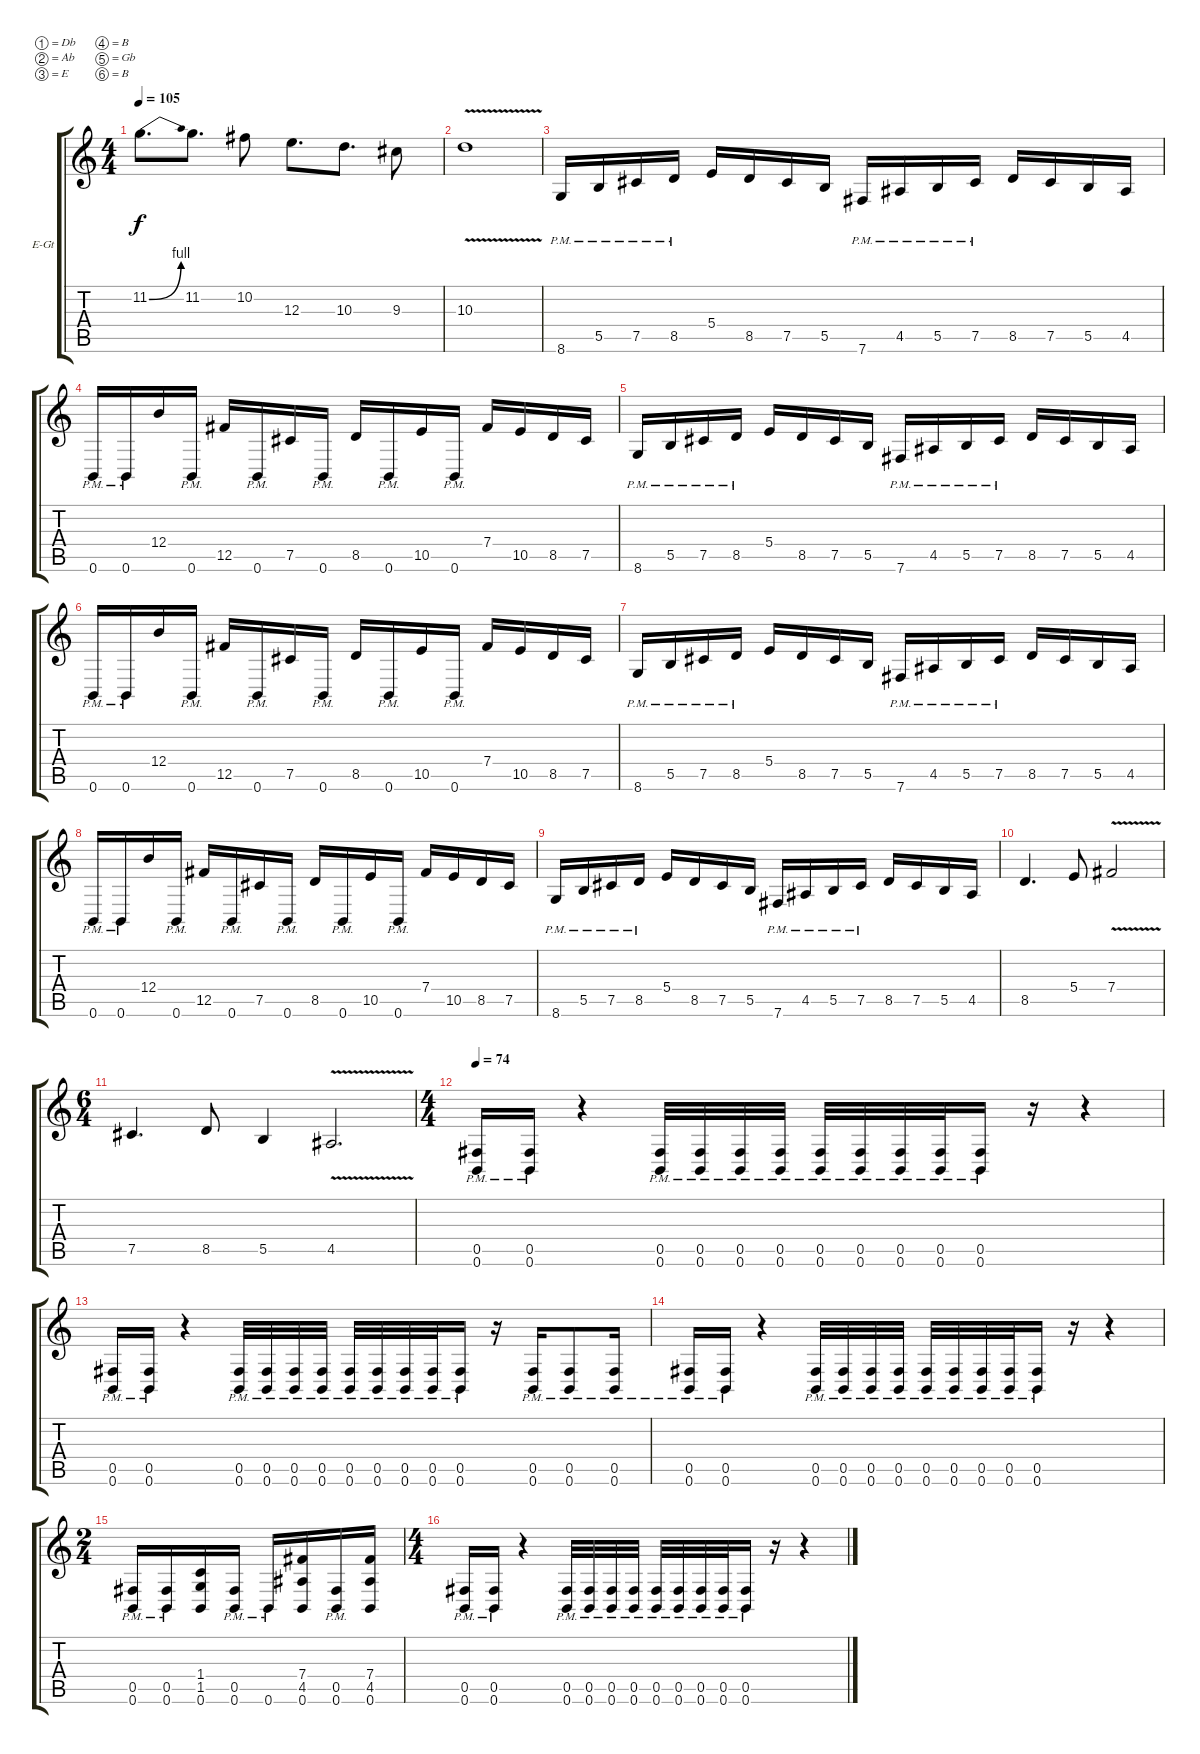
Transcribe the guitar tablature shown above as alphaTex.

\bracketExtendMode groupsimilarinstruments
\firstSystemTrackNameOrientation horizontal
\otherSystemsTrackNameOrientation horizontal
\track ("Chris Storey (Guitar)" "E-Gt") {instrument distortionguitar}
\staff {score tabs}
\tuning (Db4 Ab3 E3 B2 Gb2 B1)
\ts (4 4)
\tempo 105
\clef g2
\ks c
11.2{be (bend 0 0 60 4)}.8{d dy f} 11.2.8{d} 10.2.8 12.3.8{d} 10.3.8{d} 9.3.8 |
10.3{v}.1 |
8.6{pm}.16 5.5{pm}.16 7.5{pm}.16 8.5{pm}.16 5.4.16 8.5.16 7.5.16 5.5.16 7.6{pm}.16 4.5{pm}.16 5.5{pm}.16 7.5{pm}.16 8.5.16 7.5.16 5.5.16 4.5.16 |
0.6{pm}.16 0.6{pm}.16 12.4.16 0.6{pm}.16 12.5.16 0.6{pm}.16 7.5.16 0.6{pm}.16 8.5.16 0.6{pm}.16 10.5.16 0.6{pm}.16 7.4.16 10.5.16 8.5.16 7.5.16 |
8.6{pm}.16 5.5{pm}.16 7.5{pm}.16 8.5{pm}.16 5.4.16 8.5.16 7.5.16 5.5.16 7.6{pm}.16 4.5{pm}.16 5.5{pm}.16 7.5{pm}.16 8.5.16 7.5.16 5.5.16 4.5.16 |
0.6{pm}.16 0.6{pm}.16 12.4.16 0.6{pm}.16 12.5.16 0.6{pm}.16 7.5.16 0.6{pm}.16 8.5.16 0.6{pm}.16 10.5.16 0.6{pm}.16 7.4.16 10.5.16 8.5.16 7.5.16 |
8.6{pm}.16 5.5{pm}.16 7.5{pm}.16 8.5{pm}.16 5.4.16 8.5.16 7.5.16 5.5.16 7.6{pm}.16 4.5{pm}.16 5.5{pm}.16 7.5{pm}.16 8.5.16 7.5.16 5.5.16 4.5.16 |
0.6{pm}.16 0.6{pm}.16 12.4.16 0.6{pm}.16 12.5.16 0.6{pm}.16 7.5.16 0.6{pm}.16 8.5.16 0.6{pm}.16 10.5.16 0.6{pm}.16 7.4.16 10.5.16 8.5.16 7.5.16 |
8.6{pm}.16 5.5{pm}.16 7.5{pm}.16 8.5{pm}.16 5.4.16 8.5.16 7.5.16 5.5.16 7.6{pm}.16 4.5{pm}.16 5.5{pm}.16 7.5{pm}.16 8.5.16 7.5.16 5.5.16 4.5.16 |
8.5.4{d} 5.4.8 7.4{v}.2 |
\ts (6 4)
\beaming (8 6 6)
7.5.4{d} 8.5.8 5.5.4 4.5{v}.2{d} |
\ts (4 4)
\beaming (8 2 2 2 2)
\tempo 74
(0.5{pm} 0.6{pm}).16 (0.5{pm} 0.6{pm}).16 r.4 (0.5{pm} 0.6{pm}).32 (0.5{pm} 0.6{pm}).32 (0.5{pm} 0.6{pm}).32 (0.5{pm} 0.6{pm}).32 (0.5{pm} 0.6{pm}).32 (0.5{pm} 0.6{pm}).32 (0.5{pm} 0.6{pm}).32 (0.5{pm} 0.6{pm}).32 (0.5{pm} 0.6{pm}).16 r.16 r.4 |
(0.5{pm} 0.6{pm}).16 (0.5{pm} 0.6{pm}).16 r.4 (0.5{pm} 0.6{pm}).32 (0.5{pm} 0.6{pm}).32 (0.5{pm} 0.6{pm}).32 (0.5{pm} 0.6{pm}).32 (0.5{pm} 0.6{pm}).32 (0.5{pm} 0.6{pm}).32 (0.5{pm} 0.6{pm}).32 (0.5{pm} 0.6{pm}).32 (0.5{pm} 0.6{pm}).16 r.16 (0.5{pm} 0.6{pm}).16 (0.5{pm} 0.6{pm}).8 (0.5{pm} 0.6{pm}).16 |
(0.5{pm} 0.6{pm}).16 (0.5{pm} 0.6{pm}).16 r.4 (0.5{pm} 0.6{pm}).32 (0.5{pm} 0.6{pm}).32 (0.5{pm} 0.6{pm}).32 (0.5{pm} 0.6{pm}).32 (0.5{pm} 0.6{pm}).32 (0.5{pm} 0.6{pm}).32 (0.5{pm} 0.6{pm}).32 (0.5{pm} 0.6{pm}).32 (0.5{pm} 0.6{pm}).16 r.16 r.4 |
\ts (2 4)
\beaming (8 2 2)
(0.5{pm} 0.6{pm}).16 (0.5{pm} 0.6{pm}).16 (1.4 1.5 0.6).16 (0.5{pm} 0.6{pm}).16 0.6{pm}.16 (7.4 4.5 0.6).16 (0.5{pm} 0.6{pm}).16 (7.4 4.5 0.6).16 |
\ts (4 4)
\beaming (8 2 2 2 2)
(0.5{pm} 0.6{pm}).16 (0.5{pm} 0.6{pm}).16 r.4 (0.5{pm} 0.6{pm}).32 (0.5{pm} 0.6{pm}).32 (0.5{pm} 0.6{pm}).32 (0.5{pm} 0.6{pm}).32 (0.5{pm} 0.6{pm}).32 (0.5{pm} 0.6{pm}).32 (0.5{pm} 0.6{pm}).32 (0.5{pm} 0.6{pm}).32 (0.5{pm} 0.6{pm}).16 r.16 r.4
